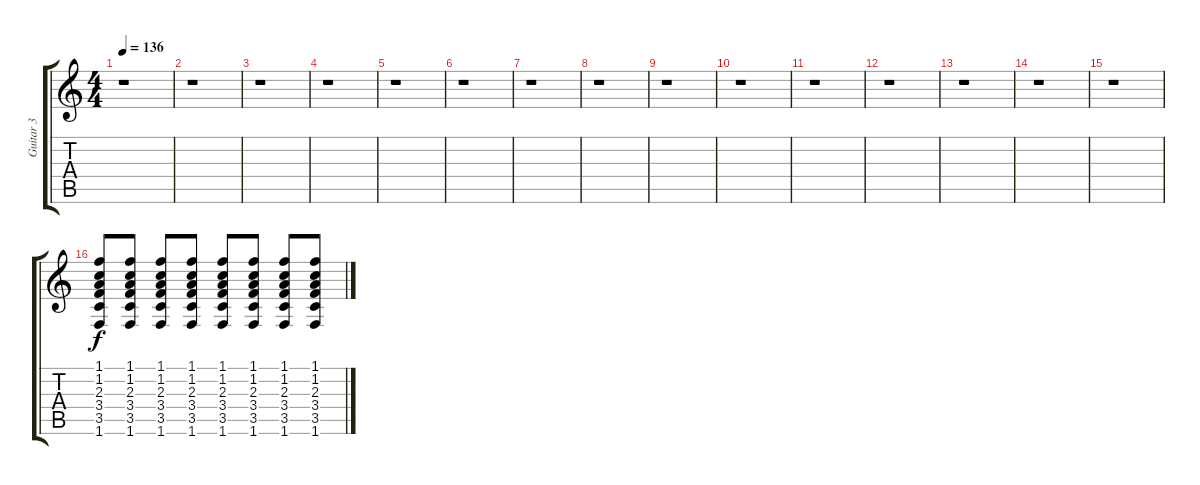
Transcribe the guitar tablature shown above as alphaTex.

\track ("Guitar 3" "Guitar 3") {instrument acousticguitarsteel}
\staff {score tabs}
\tuning (E4 B3 G3 D3 A2 E2) {hide}
\ts (4 4)
\tempo 136
\clef g2
\ks c
r.1{dy f} |
r.1 |
r.1 |
r.1 |
r.1 |
r.1 |
r.1 |
r.1 |
r.1 |
r.1 |
r.1 |
r.1 |
r.1 |
r.1 |
r.1 |
(1.1 1.2 2.3 3.4 3.5 1.6).8 (1.1 1.2 2.3 3.4 3.5 1.6).8 (1.1 1.2 2.3 3.4 3.5 1.6).8 (1.1 1.2 2.3 3.4 3.5 1.6).8 (1.1 1.2 2.3 3.4 3.5 1.6).8 (1.1 1.2 2.3 3.4 3.5 1.6).8 (1.1 1.2 2.3 3.4 3.5 1.6).8 (1.1 1.2 2.3 3.4 3.5 1.6).8
